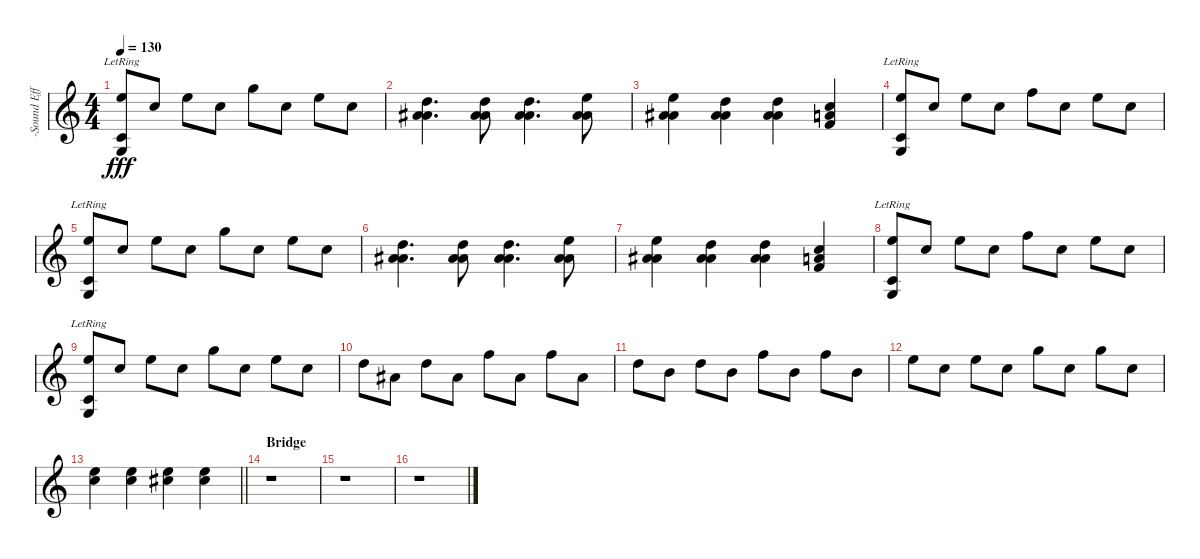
\track ("-Sound Effects/Piano-" "-Sound Eff") {instrument vibraphone}
\staff {score}
\tuning (E4 B3 G3 D3 A2 D2) {hide}
\ts (4 4)
\tempo 130
\clef g2
\ks c
(12.1 10.4{lr} 10.5{lr}).8{dy fff} 13.2.8 12.1.8 13.2.8 15.1.8 13.2.8 12.1.8 13.2.8 |
(10.1 11.2 15.3).4{d} (10.1 11.2 15.3).8 (10.1 11.2 15.3).4{d} (12.1 11.2 15.3).8 |
(12.1 11.2 15.3).4 (10.1 11.2 15.3).4 (10.1 11.2 15.3).4 (8.1 10.2 10.3).4 |
(12.1 10.4{lr} 10.5).8 13.2.8 12.1.8 13.2.8 13.1.8 13.2.8 12.1.8 13.2.8 |
(12.1 10.4{lr} 10.5{lr}).8 13.2.8 12.1.8 13.2.8 15.1.8 13.2.8 12.1.8 13.2.8 |
(10.1 11.2 15.3).4{d} (10.1 11.2 15.3).8 (10.1 11.2 15.3).4{d} (12.1 11.2 15.3).8 |
(12.1 11.2 15.3).4 (10.1 11.2 15.3).4 (10.1 11.2 15.3).4 (8.1 10.2 10.3).4 |
(12.1 10.4{lr} 10.5).8 13.2.8 12.1.8 13.2.8 13.1.8 13.2.8 12.1.8 13.2.8 |
(12.1 10.4{lr} 10.5{lr}).8 13.2.8 12.1.8 13.2.8 15.1.8 13.2.8 12.1.8 13.2.8 |
10.1.8 11.2.8 10.1.8 11.2.8 13.1.8 11.2.8 13.1.8 11.2.8 |
10.1.8 12.2.8 10.1.8 12.2.8 13.1.8 12.2.8 13.1.8 12.2.8 |
12.1.8 13.2.8 12.1.8 13.2.8 15.1.8 13.2.8 15.1.8 13.2.8 |
\barLineRight lightlight
(12.1 13.2).4 (12.1 13.2).4 (12.1 14.2).4 (12.1 14.2).4 |
\section ("" "Bridge")
r.1 |
r.1 |
r.1
